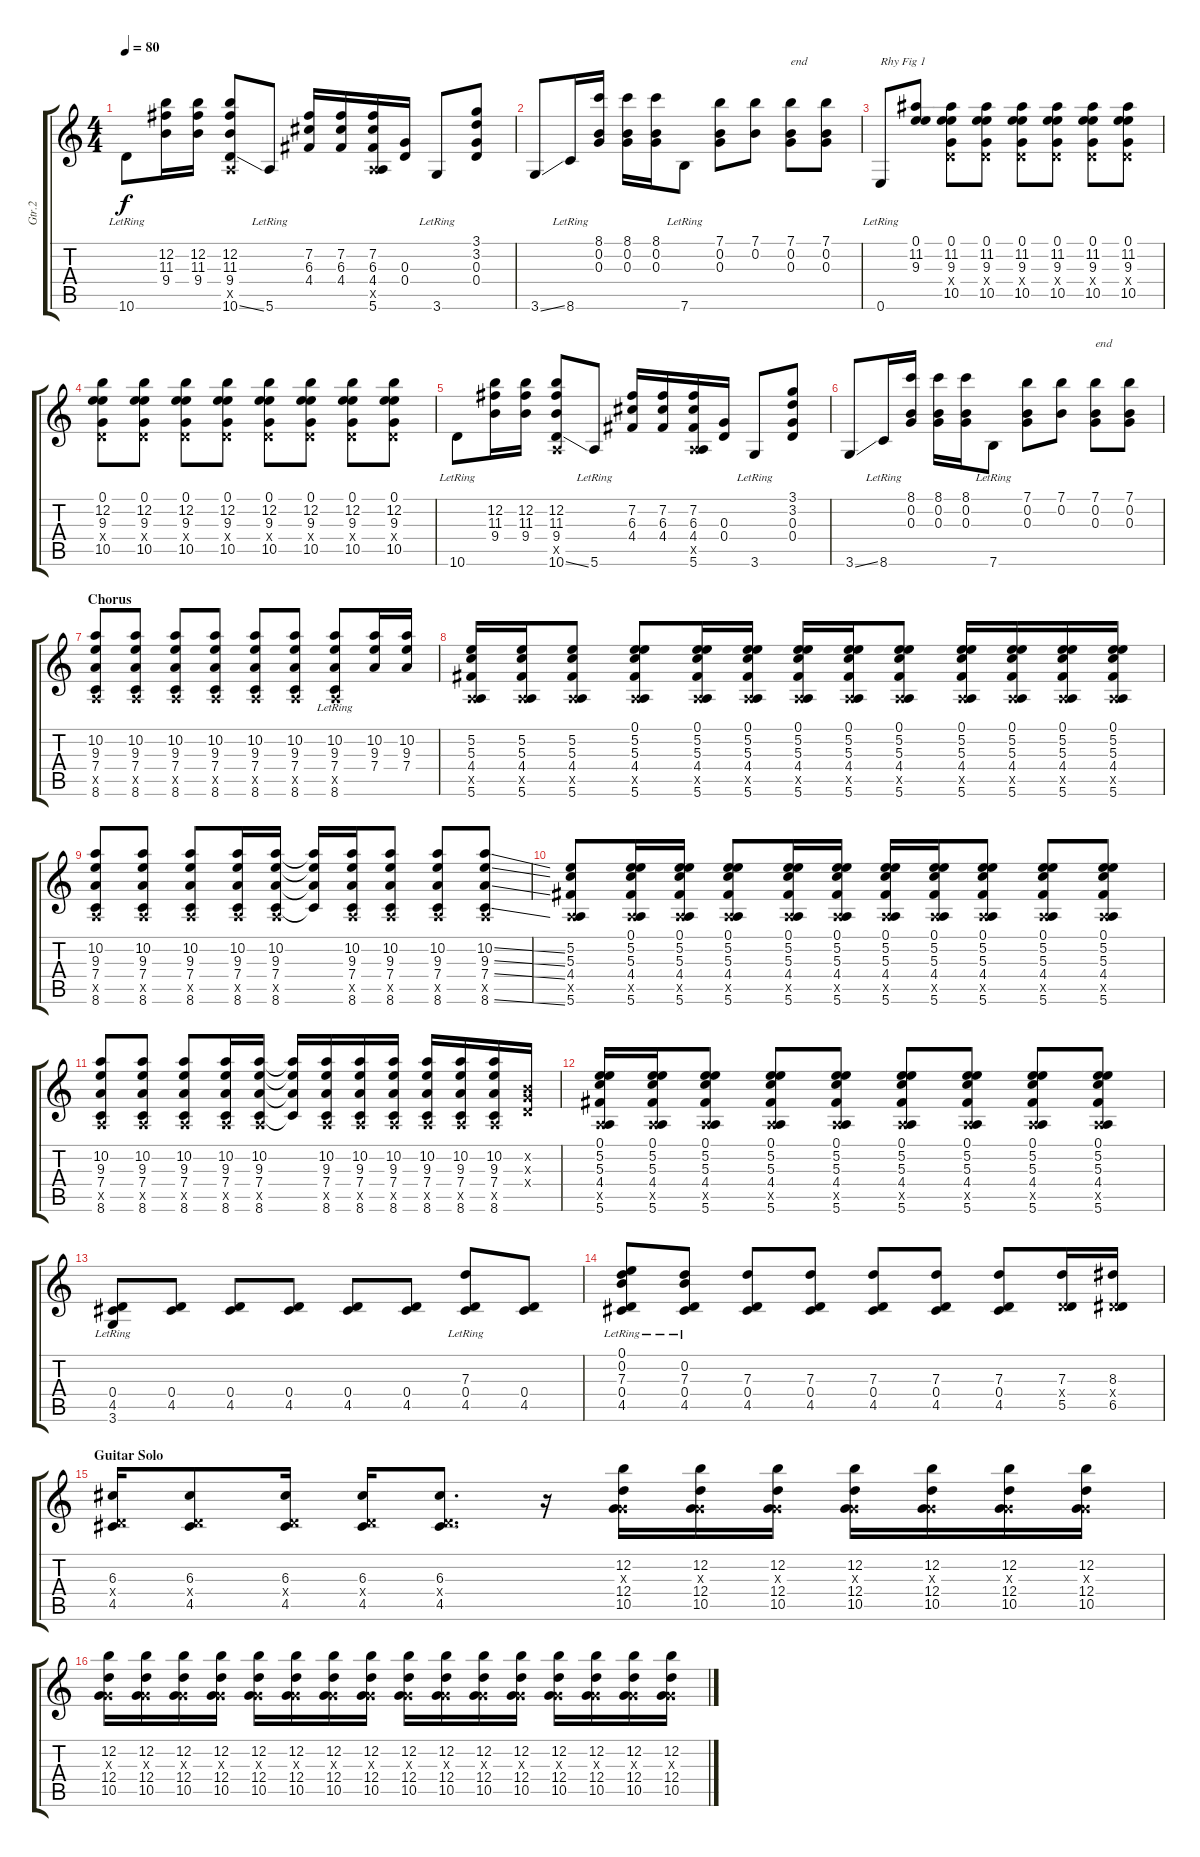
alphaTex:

\track ("Gtr.2" "Gtr.2") {instrument electricguitarclean}
\staff {score tabs}
\tuning (E4 B3 G3 D3 A2 E2) {hide}
\ts (4 4)
\tempo 80
\clef g2
\ks c
10.6{lr}.8{dy f} (12.2 11.3 9.4).16 (12.2 11.3 9.4).16 (12.2 11.3 9.4 0.5{x} 10.6{ss}).8 5.6{lr}.8 (7.2 6.3 4.4).16 (7.2 6.3 4.4).16 (7.2 6.3 4.4 0.5{x} 5.6).16 (0.3 0.4).16 3.6{lr}.8 (3.1 3.2 0.3 0.4).8 |
3.6{ss}.8 8.6{lr}.16 (8.1 0.2 0.3).16 (8.1 0.2 0.3).16 (8.1 0.2 0.3).16 7.6{lr}.8 (7.1 0.2 0.3).8 (7.1 0.2).8 (7.1 0.2 0.3).8{txt "end"} (7.1 0.2 0.3).8 |
0.6{lr}.8{txt "Rhy Fig 1"} (0.1 11.2 9.3).8 (0.1 11.2 9.3 0.4{x} 10.5).8 (0.1 11.2 9.3 0.4{x} 10.5).8 (0.1 11.2 9.3 0.4{x} 10.5).8 (0.1 11.2 9.3 0.4{x} 10.5).8 (0.1 11.2 9.3 0.4{x} 10.5).8 (0.1 11.2 9.3 0.4{x} 10.5).8 |
(0.1 12.2 9.3 0.4{x} 10.5).8 (0.1 12.2 9.3 0.4{x} 10.5).8 (0.1 12.2 9.3 0.4{x} 10.5).8 (0.1 12.2 9.3 0.4{x} 10.5).8 (0.1 12.2 9.3 0.4{x} 10.5).8 (0.1 12.2 9.3 0.4{x} 10.5).8 (0.1 12.2 9.3 0.4{x} 10.5).8 (0.1 12.2 9.3 0.4{x} 10.5).8 |
10.6{lr}.8 (12.2 11.3 9.4).16 (12.2 11.3 9.4).16 (12.2 11.3 9.4 0.5{x} 10.6{ss}).8 5.6{lr}.8 (7.2 6.3 4.4).16 (7.2 6.3 4.4).16 (7.2 6.3 4.4 0.5{x} 5.6).16 (0.3 0.4).16 3.6{lr}.8 (3.1 3.2 0.3 0.4).8 |
3.6{ss}.8 8.6{lr}.16 (8.1 0.2 0.3).16 (8.1 0.2 0.3).16 (8.1 0.2 0.3).16 7.6{lr}.8 (7.1 0.2 0.3).8 (7.1 0.2).8 (7.1 0.2 0.3).8{txt "end"} (7.1 0.2 0.3).8 |
\section ("" "Chorus")
(10.2 9.3 7.4 0.5{x} 8.6).8 (10.2 9.3 7.4 0.5{x} 8.6).8 (10.2 9.3 7.4 0.5{x} 8.6).8 (10.2 9.3 7.4 0.5{x} 8.6).8 (10.2 9.3 7.4 0.5{x} 8.6).8 (10.2 9.3 7.4 0.5{x} 8.6).8 (10.2 9.3 7.4 0.5{x} 8.6{lr}).8 (10.2 9.3 7.4).16 (10.2 9.3 7.4).16 |
(5.2 5.3 4.4 0.5{x} 5.6).16 (5.2 5.3 4.4 0.5{x} 5.6).16 (5.2 5.3 4.4 0.5{x} 5.6).8 (0.1 5.2 5.3 4.4 0.5{x} 5.6).8 (0.1 5.2 5.3 4.4 0.5{x} 5.6).16 (0.1 5.2 5.3 4.4 0.5{x} 5.6).16 (0.1 5.2 5.3 4.4 0.5{x} 5.6).16 (0.1 5.2 5.3 4.4 0.5{x} 5.6).16 (0.1 5.2 5.3 4.4 0.5{x} 5.6).8 (0.1 5.2 5.3 4.4 0.5{x} 5.6).16 (0.1 5.2 5.3 4.4 0.5{x} 5.6).16 (0.1 5.2 5.3 4.4 0.5{x} 5.6).16 (0.1 5.2 5.3 4.4 0.5{x} 5.6).16 |
(10.2 9.3 7.4 0.5{x} 8.6).8 (10.2 9.3 7.4 0.5{x} 8.6).8 (10.2 9.3 7.4 0.5{x} 8.6).8 (10.2 9.3 7.4 0.5{x} 8.6).16 (10.2 9.3 7.4 0.5{x} 8.6).16 (10.2{t} 9.3{t} 7.4{t} 8.6{t}).16 (10.2 9.3 7.4 0.5{x} 8.6).16 (10.2 9.3 7.4 0.5{x} 8.6).8 (10.2 9.3 7.4 0.5{x} 8.6).8 (10.2{ss} 9.3{ss} 7.4{ss} 0.5{x} 8.6{ss}).8 |
(5.2 5.3 4.4 0.5{x} 5.6).8 (0.1 5.2 5.3 4.4 0.5{x} 5.6).16 (0.1 5.2 5.3 4.4 0.5{x} 5.6).16 (0.1 5.2 5.3 4.4 0.5{x} 5.6).8 (0.1 5.2 5.3 4.4 0.5{x} 5.6).16 (0.1 5.2 5.3 4.4 0.5{x} 5.6).16 (0.1 5.2 5.3 4.4 0.5{x} 5.6).16 (0.1 5.2 5.3 4.4 0.5{x} 5.6).16 (0.1 5.2 5.3 4.4 0.5{x} 5.6).8 (0.1 5.2 5.3 4.4 0.5{x} 5.6).8 (0.1 5.2 5.3 4.4 0.5{x} 5.6).8 |
(10.2 9.3 7.4 0.5{x} 8.6).8 (10.2 9.3 7.4 0.5{x} 8.6).8 (10.2 9.3 7.4 0.5{x} 8.6).8 (10.2 9.3 7.4 0.5{x} 8.6).16 (10.2 9.3 7.4 0.5{x} 8.6).16 (10.2{t} 9.3{t} 7.4{t} 8.6{t}).16 (10.2 9.3 7.4 0.5{x} 8.6).16 (10.2 9.3 7.4 0.5{x} 8.6).16 (10.2 9.3 7.4 0.5{x} 8.6).16 (10.2 9.3 7.4 0.5{x} 8.6).16 (10.2 9.3 7.4 0.5{x} 8.6).16 (10.2 9.3 7.4 0.5{x} 8.6).16 (0.2{x} 0.3{x} 0.4{x}).16 |
(0.1 5.2 5.3 4.4 0.5{x} 5.6).16 (0.1 5.2 5.3 4.4 0.5{x} 5.6).16 (0.1 5.2 5.3 4.4 0.5{x} 5.6).8 (0.1 5.2 5.3 4.4 0.5{x} 5.6).8 (0.1 5.2 5.3 4.4 0.5{x} 5.6).8 (0.1 5.2 5.3 4.4 0.5{x} 5.6).8 (0.1 5.2 5.3 4.4 0.5{x} 5.6).8 (0.1 5.2 5.3 4.4 0.5{x} 5.6).8 (0.1 5.2 5.3 4.4 0.5{x} 5.6).8 |
(0.4 4.5 3.6{lr}).8 (0.4 4.5).8 (0.4 4.5).8 (0.4 4.5).8 (0.4 4.5).8 (0.4 4.5).8 (7.3{lr} 0.4 4.5).8 (0.4 4.5).8 |
(0.1{lr} 0.2 7.3 0.4 4.5).8 (0.2{lr} 7.3 0.4 4.5).8 (7.3 0.4 4.5).8 (7.3 0.4 4.5).8 (7.3 0.4 4.5).8 (7.3 0.4 4.5).8 (7.3 0.4 4.5).8 (7.3 0.4{x} 5.5).16 (8.3 0.4{x} 6.5).16 |
\section ("" "Guitar Solo")
(6.3 0.4{x} 4.5).16 (6.3 0.4{x} 4.5).8 (6.3 0.4{x} 4.5).16 (6.3 0.4{x} 4.5).16 (6.3 0.4{x} 4.5).8{d} r.16 (12.2 0.3{x} 12.4 10.5).16 (12.2 0.3{x} 12.4 10.5).16 (12.2 0.3{x} 12.4 10.5).16 (12.2 0.3{x} 12.4 10.5).16 (12.2 0.3{x} 12.4 10.5).16 (12.2 0.3{x} 12.4 10.5).16 (12.2 0.3{x} 12.4 10.5).16 |
(12.2 0.3{x} 12.4 10.5).16 (12.2 0.3{x} 12.4 10.5).16 (12.2 0.3{x} 12.4 10.5).16 (12.2 0.3{x} 12.4 10.5).16 (12.2 0.3{x} 12.4 10.5).16 (12.2 0.3{x} 12.4 10.5).16 (12.2 0.3{x} 12.4 10.5).16 (12.2 0.3{x} 12.4 10.5).16 (12.2 0.3{x} 12.4 10.5).16 (12.2 0.3{x} 12.4 10.5).16 (12.2 0.3{x} 12.4 10.5).16 (12.2 0.3{x} 12.4 10.5).16 (12.2 0.3{x} 12.4 10.5).16 (12.2 0.3{x} 12.4 10.5).16 (12.2 0.3{x} 12.4 10.5).16 (12.2 0.3{x} 12.4 10.5).16
